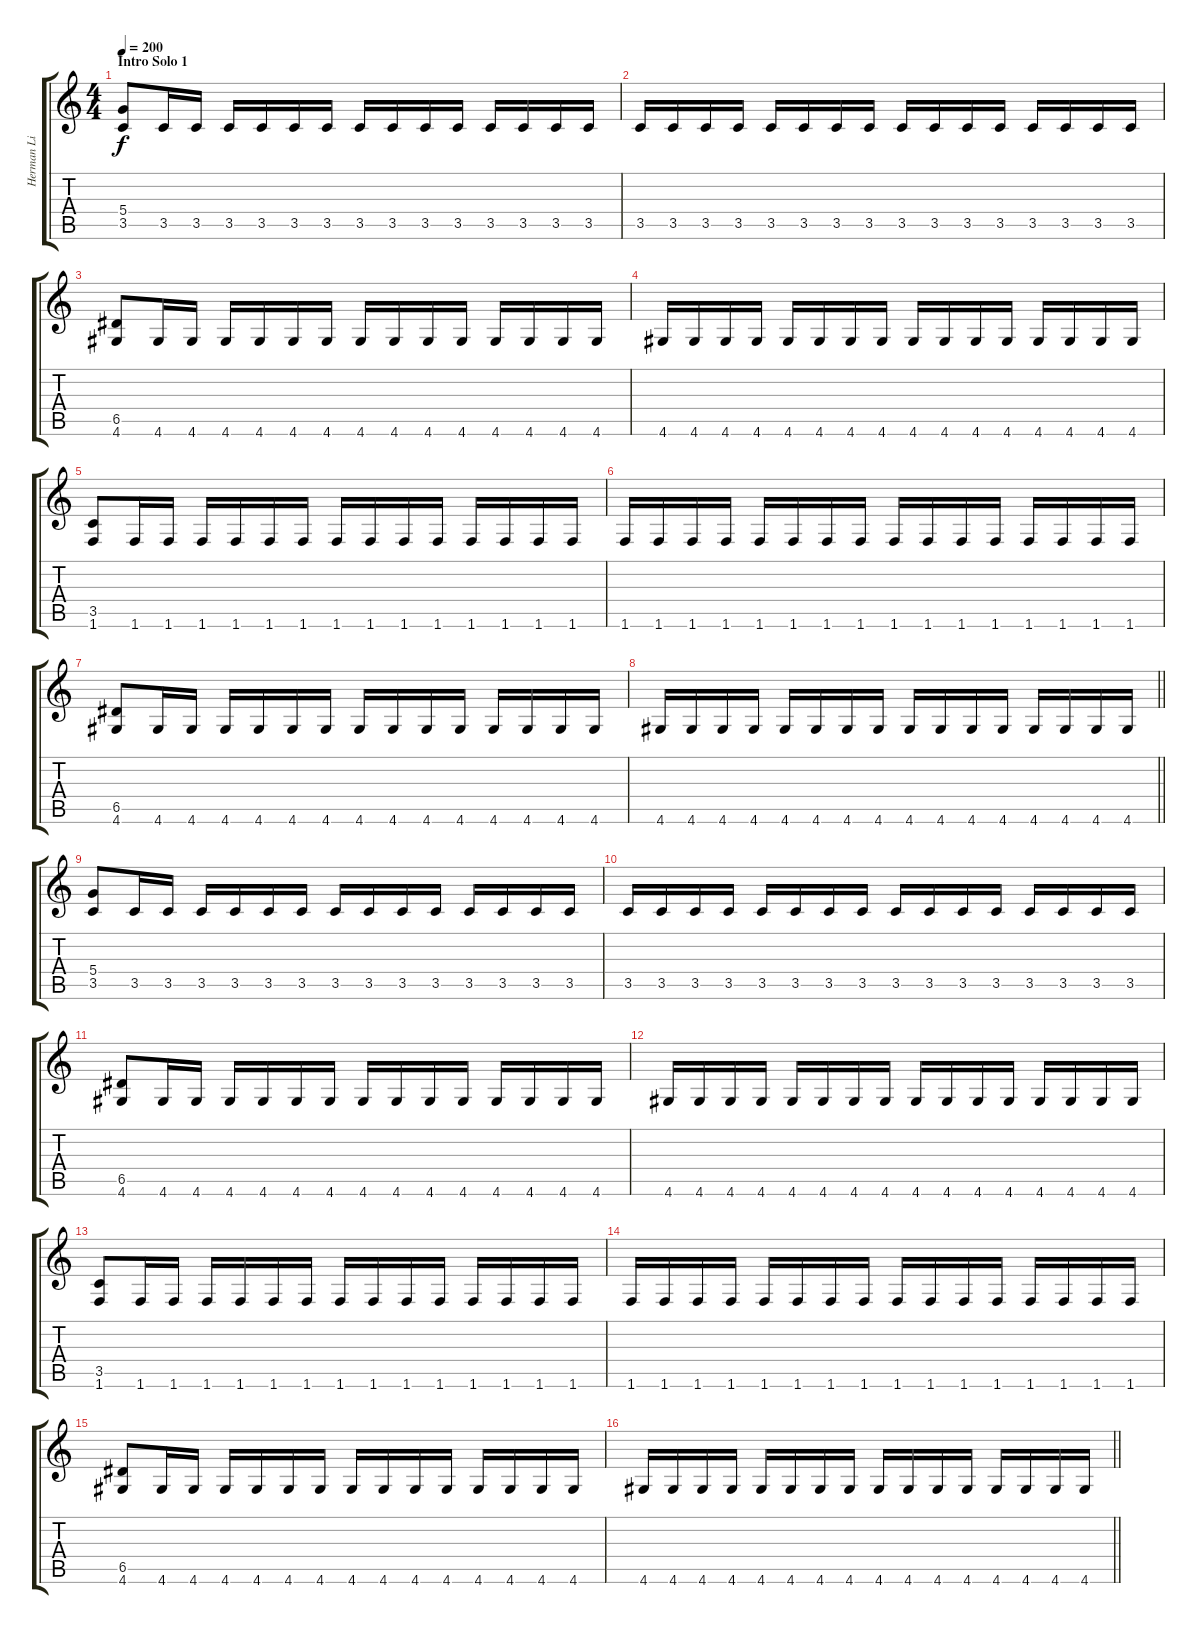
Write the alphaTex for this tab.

\track ("Herman Li (Rythm Guitar)" "Herman Li ") {instrument overdrivenguitar}
\staff {score tabs}
\tuning (E4 B3 G3 D3 A2 E2) {hide}
\ts (4 4)
\section ("" "Intro Solo 1")
\tempo 200
\clef g2
\ks aminor
(5.4 3.5).8{dy f} 3.5.16 3.5.16 3.5.16 3.5.16 3.5.16 3.5.16 3.5.16 3.5.16 3.5.16 3.5.16 3.5.16 3.5.16 3.5.16 3.5.16 |
3.5.16 3.5.16 3.5.16 3.5.16 3.5.16 3.5.16 3.5.16 3.5.16 3.5.16 3.5.16 3.5.16 3.5.16 3.5.16 3.5.16 3.5.16 3.5.16 |
(6.5 4.6).8 4.6.16 4.6.16 4.6.16 4.6.16 4.6.16 4.6.16 4.6.16 4.6.16 4.6.16 4.6.16 4.6.16 4.6.16 4.6.16 4.6.16 |
4.6.16 4.6.16 4.6.16 4.6.16 4.6.16 4.6.16 4.6.16 4.6.16 4.6.16 4.6.16 4.6.16 4.6.16 4.6.16 4.6.16 4.6.16 4.6.16 |
(3.5 1.6).8 1.6.16 1.6.16 1.6.16 1.6.16 1.6.16 1.6.16 1.6.16 1.6.16 1.6.16 1.6.16 1.6.16 1.6.16 1.6.16 1.6.16 |
1.6.16 1.6.16 1.6.16 1.6.16 1.6.16 1.6.16 1.6.16 1.6.16 1.6.16 1.6.16 1.6.16 1.6.16 1.6.16 1.6.16 1.6.16 1.6.16 |
(6.5 4.6).8 4.6.16 4.6.16 4.6.16 4.6.16 4.6.16 4.6.16 4.6.16 4.6.16 4.6.16 4.6.16 4.6.16 4.6.16 4.6.16 4.6.16 |
\barLineRight lightlight
4.6.16 4.6.16 4.6.16 4.6.16 4.6.16 4.6.16 4.6.16 4.6.16 4.6.16 4.6.16 4.6.16 4.6.16 4.6.16 4.6.16 4.6.16 4.6.16 |
(5.4 3.5).8 3.5.16 3.5.16 3.5.16 3.5.16 3.5.16 3.5.16 3.5.16 3.5.16 3.5.16 3.5.16 3.5.16 3.5.16 3.5.16 3.5.16 |
3.5.16 3.5.16 3.5.16 3.5.16 3.5.16 3.5.16 3.5.16 3.5.16 3.5.16 3.5.16 3.5.16 3.5.16 3.5.16 3.5.16 3.5.16 3.5.16 |
(6.5 4.6).8 4.6.16 4.6.16 4.6.16 4.6.16 4.6.16 4.6.16 4.6.16 4.6.16 4.6.16 4.6.16 4.6.16 4.6.16 4.6.16 4.6.16 |
4.6.16 4.6.16 4.6.16 4.6.16 4.6.16 4.6.16 4.6.16 4.6.16 4.6.16 4.6.16 4.6.16 4.6.16 4.6.16 4.6.16 4.6.16 4.6.16 |
(3.5 1.6).8 1.6.16 1.6.16 1.6.16 1.6.16 1.6.16 1.6.16 1.6.16 1.6.16 1.6.16 1.6.16 1.6.16 1.6.16 1.6.16 1.6.16 |
1.6.16 1.6.16 1.6.16 1.6.16 1.6.16 1.6.16 1.6.16 1.6.16 1.6.16 1.6.16 1.6.16 1.6.16 1.6.16 1.6.16 1.6.16 1.6.16 |
(6.5 4.6).8 4.6.16 4.6.16 4.6.16 4.6.16 4.6.16 4.6.16 4.6.16 4.6.16 4.6.16 4.6.16 4.6.16 4.6.16 4.6.16 4.6.16 |
\barLineRight lightlight
4.6.16 4.6.16 4.6.16 4.6.16 4.6.16 4.6.16 4.6.16 4.6.16 4.6.16 4.6.16 4.6.16 4.6.16 4.6.16 4.6.16 4.6.16 4.6.16
